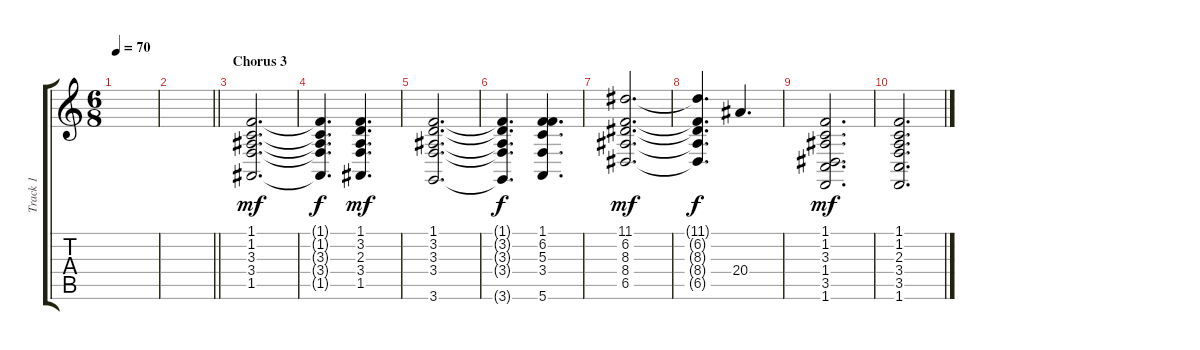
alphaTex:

\track ("Track 1" "Track 1") {instrument acousticgrandpiano}
\staff {score tabs}
\tuning (E4 B3 G3 D3 A2 E2) {hide}
\ts (6 8)
\tempo 70
\clef g2
\ks c
|
\barLineRight lightlight
|
\section ("" "Chorus 3")
(1.1 1.2 3.3 3.4 1.5).2{d dy mf} |
(1.1{t} 1.2{t} 3.3{t} 3.4{t} 1.5{t}).4{d dy f} (1.1 3.2 2.3 3.4 1.5).4{d dy mf} |
(1.1 3.2 3.3 3.4 3.6).2{d} |
(1.1{t} 3.2{t} 3.3{t} 3.4{t} 3.6{t}).4{d dy f} (1.1 6.2 5.3 3.4 5.6).4{d} |
(11.1 6.2 8.3 8.4 6.5).2{d dy mf} |
(11.1{t} 6.2{t} 8.3{t} 8.4{t} 6.5{t}).4{d dy f} 20.4.4{d} |
(1.1 1.2 3.3 1.4 3.5 1.6).2{d dy mf} |
(1.1 1.2 2.3 3.4 3.5 1.6).2{d}
